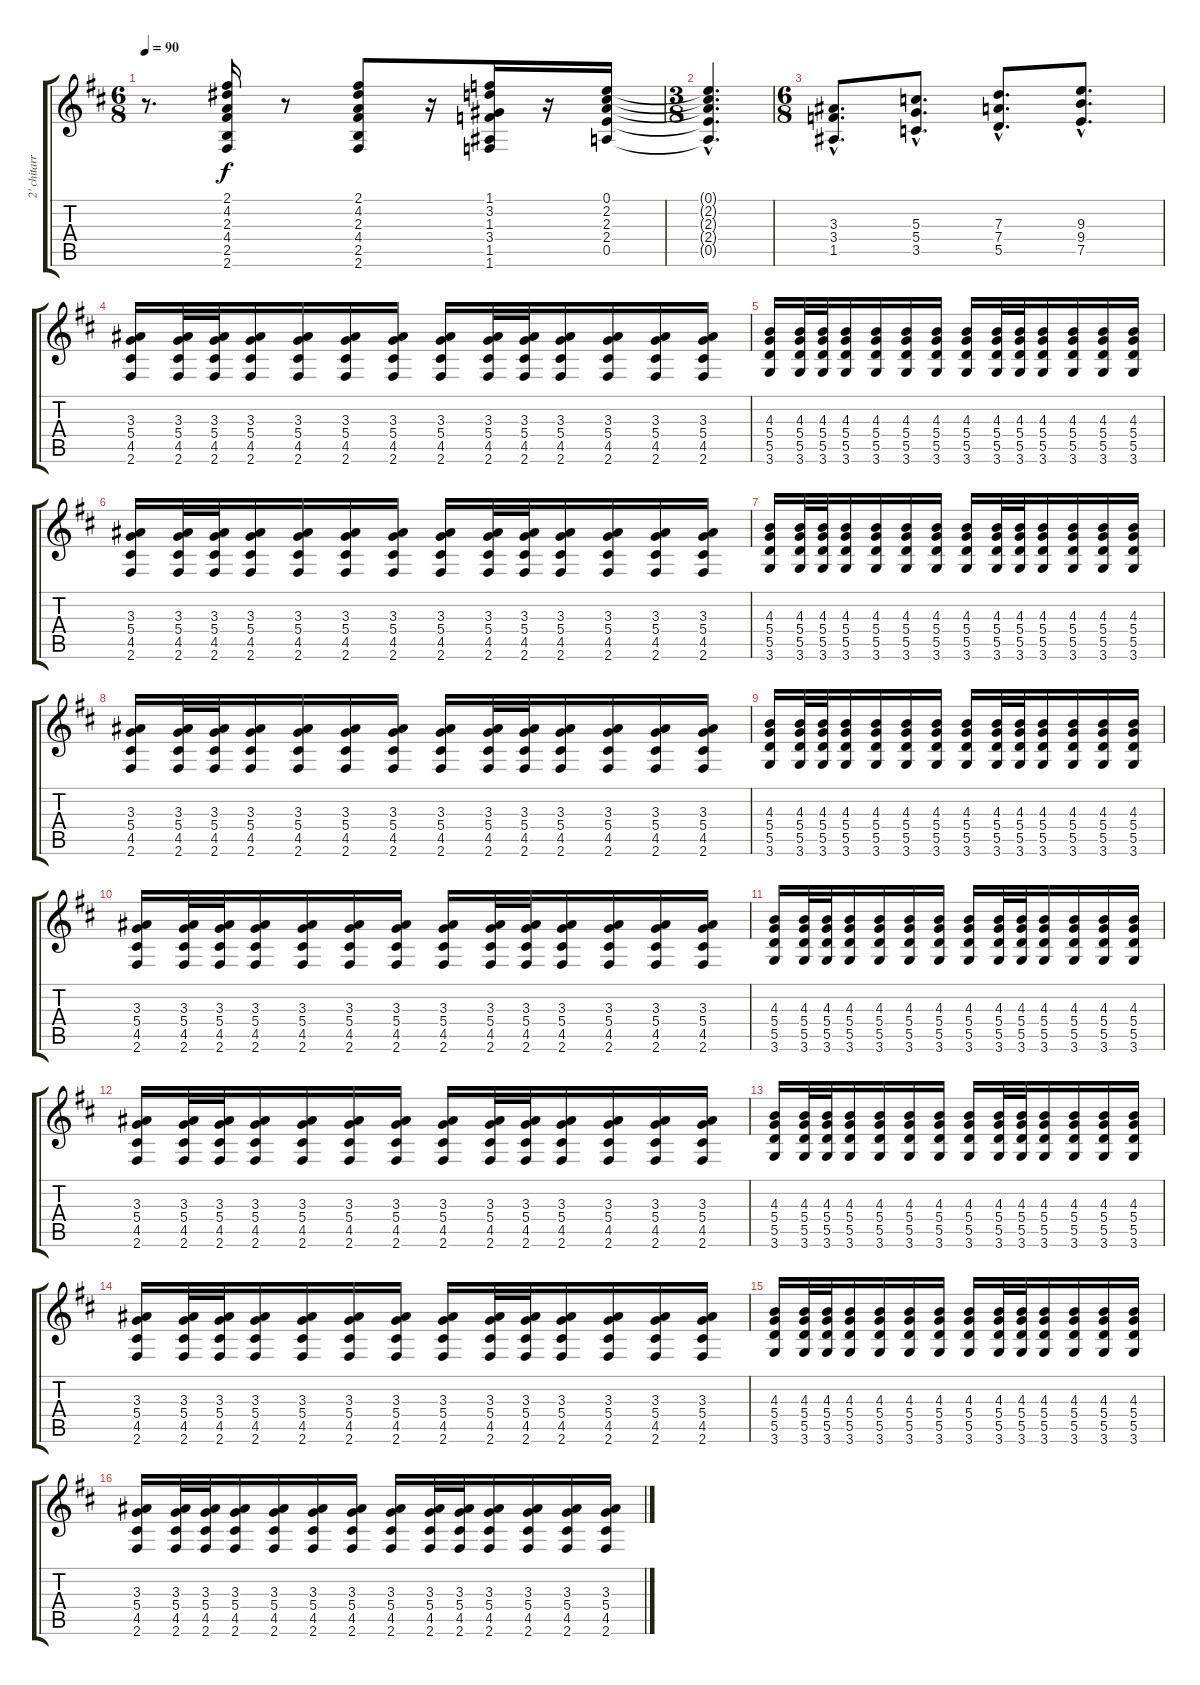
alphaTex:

\track ("2' chitarra" "2' chitarr") {instrument acousticguitarnylon}
\staff {score tabs}
\tuning (E4 B3 G3 D3 A2 E2) {hide}
\ts (6 8)
\tempo 90
\clef g2
\ks bminor
r.8{d dy f} (2.1 4.2 2.3 4.4 2.5 2.6).16 r.8 (2.1 4.2 2.3 4.4 2.5 2.6).8 r.16 (1.1 3.2 1.3 3.4 1.5 1.6).16 r.16 (0.1 2.2 2.3 2.4 0.5).16 |
\ts (3 8)
(0.1{hac t} 2.2{hac t} 2.3{hac t} 2.4{hac t} 0.5{hac t}).4{d} |
\ts (6 8)
(3.3{hac} 3.4{hac} 1.5{hac}).8{d} (5.3{hac} 5.4{hac} 3.5{hac}).8{d} (7.3{hac} 7.4{hac} 5.5{hac}).8{d} (9.3{hac} 9.4{hac} 7.5{hac}).8{d} |
(3.3 5.4 4.5 2.6).16 (3.3 5.4 4.5 2.6).32 (3.3 5.4 4.5 2.6).32 (3.3 5.4 4.5 2.6).16 (3.3 5.4 4.5 2.6).16 (3.3 5.4 4.5 2.6).16 (3.3 5.4 4.5 2.6).16 (3.3 5.4 4.5 2.6).16 (3.3 5.4 4.5 2.6).32 (3.3 5.4 4.5 2.6).32 (3.3 5.4 4.5 2.6).16 (3.3 5.4 4.5 2.6).16 (3.3 5.4 4.5 2.6).16 (3.3 5.4 4.5 2.6).16 |
(4.3 5.4 5.5 3.6).16 (4.3 5.4 5.5 3.6).32 (4.3 5.4 5.5 3.6).32 (4.3 5.4 5.5 3.6).16 (4.3 5.4 5.5 3.6).16 (4.3 5.4 5.5 3.6).16 (4.3 5.4 5.5 3.6).16 (4.3 5.4 5.5 3.6).16 (4.3 5.4 5.5 3.6).32 (4.3 5.4 5.5 3.6).32 (4.3 5.4 5.5 3.6).16 (4.3 5.4 5.5 3.6).16 (4.3 5.4 5.5 3.6).16 (4.3 5.4 5.5 3.6).16 |
(3.3 5.4 4.5 2.6).16 (3.3 5.4 4.5 2.6).32 (3.3 5.4 4.5 2.6).32 (3.3 5.4 4.5 2.6).16 (3.3 5.4 4.5 2.6).16 (3.3 5.4 4.5 2.6).16 (3.3 5.4 4.5 2.6).16 (3.3 5.4 4.5 2.6).16 (3.3 5.4 4.5 2.6).32 (3.3 5.4 4.5 2.6).32 (3.3 5.4 4.5 2.6).16 (3.3 5.4 4.5 2.6).16 (3.3 5.4 4.5 2.6).16 (3.3 5.4 4.5 2.6).16 |
(4.3 5.4 5.5 3.6).16 (4.3 5.4 5.5 3.6).32 (4.3 5.4 5.5 3.6).32 (4.3 5.4 5.5 3.6).16 (4.3 5.4 5.5 3.6).16 (4.3 5.4 5.5 3.6).16 (4.3 5.4 5.5 3.6).16 (4.3 5.4 5.5 3.6).16 (4.3 5.4 5.5 3.6).32 (4.3 5.4 5.5 3.6).32 (4.3 5.4 5.5 3.6).16 (4.3 5.4 5.5 3.6).16 (4.3 5.4 5.5 3.6).16 (4.3 5.4 5.5 3.6).16 |
(3.3 5.4 4.5 2.6).16 (3.3 5.4 4.5 2.6).32 (3.3 5.4 4.5 2.6).32 (3.3 5.4 4.5 2.6).16 (3.3 5.4 4.5 2.6).16 (3.3 5.4 4.5 2.6).16 (3.3 5.4 4.5 2.6).16 (3.3 5.4 4.5 2.6).16 (3.3 5.4 4.5 2.6).32 (3.3 5.4 4.5 2.6).32 (3.3 5.4 4.5 2.6).16 (3.3 5.4 4.5 2.6).16 (3.3 5.4 4.5 2.6).16 (3.3 5.4 4.5 2.6).16 |
(4.3 5.4 5.5 3.6).16 (4.3 5.4 5.5 3.6).32 (4.3 5.4 5.5 3.6).32 (4.3 5.4 5.5 3.6).16 (4.3 5.4 5.5 3.6).16 (4.3 5.4 5.5 3.6).16 (4.3 5.4 5.5 3.6).16 (4.3 5.4 5.5 3.6).16 (4.3 5.4 5.5 3.6).32 (4.3 5.4 5.5 3.6).32 (4.3 5.4 5.5 3.6).16 (4.3 5.4 5.5 3.6).16 (4.3 5.4 5.5 3.6).16 (4.3 5.4 5.5 3.6).16 |
(3.3 5.4 4.5 2.6).16 (3.3 5.4 4.5 2.6).32 (3.3 5.4 4.5 2.6).32 (3.3 5.4 4.5 2.6).16 (3.3 5.4 4.5 2.6).16 (3.3 5.4 4.5 2.6).16 (3.3 5.4 4.5 2.6).16 (3.3 5.4 4.5 2.6).16 (3.3 5.4 4.5 2.6).32 (3.3 5.4 4.5 2.6).32 (3.3 5.4 4.5 2.6).16 (3.3 5.4 4.5 2.6).16 (3.3 5.4 4.5 2.6).16 (3.3 5.4 4.5 2.6).16 |
(4.3 5.4 5.5 3.6).16 (4.3 5.4 5.5 3.6).32 (4.3 5.4 5.5 3.6).32 (4.3 5.4 5.5 3.6).16 (4.3 5.4 5.5 3.6).16 (4.3 5.4 5.5 3.6).16 (4.3 5.4 5.5 3.6).16 (4.3 5.4 5.5 3.6).16 (4.3 5.4 5.5 3.6).32 (4.3 5.4 5.5 3.6).32 (4.3 5.4 5.5 3.6).16 (4.3 5.4 5.5 3.6).16 (4.3 5.4 5.5 3.6).16 (4.3 5.4 5.5 3.6).16 |
(3.3 5.4 4.5 2.6).16 (3.3 5.4 4.5 2.6).32 (3.3 5.4 4.5 2.6).32 (3.3 5.4 4.5 2.6).16 (3.3 5.4 4.5 2.6).16 (3.3 5.4 4.5 2.6).16 (3.3 5.4 4.5 2.6).16 (3.3 5.4 4.5 2.6).16 (3.3 5.4 4.5 2.6).32 (3.3 5.4 4.5 2.6).32 (3.3 5.4 4.5 2.6).16 (3.3 5.4 4.5 2.6).16 (3.3 5.4 4.5 2.6).16 (3.3 5.4 4.5 2.6).16 |
(4.3 5.4 5.5 3.6).16 (4.3 5.4 5.5 3.6).32 (4.3 5.4 5.5 3.6).32 (4.3 5.4 5.5 3.6).16 (4.3 5.4 5.5 3.6).16 (4.3 5.4 5.5 3.6).16 (4.3 5.4 5.5 3.6).16 (4.3 5.4 5.5 3.6).16 (4.3 5.4 5.5 3.6).32 (4.3 5.4 5.5 3.6).32 (4.3 5.4 5.5 3.6).16 (4.3 5.4 5.5 3.6).16 (4.3 5.4 5.5 3.6).16 (4.3 5.4 5.5 3.6).16 |
(3.3 5.4 4.5 2.6).16 (3.3 5.4 4.5 2.6).32 (3.3 5.4 4.5 2.6).32 (3.3 5.4 4.5 2.6).16 (3.3 5.4 4.5 2.6).16 (3.3 5.4 4.5 2.6).16 (3.3 5.4 4.5 2.6).16 (3.3 5.4 4.5 2.6).16 (3.3 5.4 4.5 2.6).32 (3.3 5.4 4.5 2.6).32 (3.3 5.4 4.5 2.6).16 (3.3 5.4 4.5 2.6).16 (3.3 5.4 4.5 2.6).16 (3.3 5.4 4.5 2.6).16 |
(4.3 5.4 5.5 3.6).16 (4.3 5.4 5.5 3.6).32 (4.3 5.4 5.5 3.6).32 (4.3 5.4 5.5 3.6).16 (4.3 5.4 5.5 3.6).16 (4.3 5.4 5.5 3.6).16 (4.3 5.4 5.5 3.6).16 (4.3 5.4 5.5 3.6).16 (4.3 5.4 5.5 3.6).32 (4.3 5.4 5.5 3.6).32 (4.3 5.4 5.5 3.6).16 (4.3 5.4 5.5 3.6).16 (4.3 5.4 5.5 3.6).16 (4.3 5.4 5.5 3.6).16 |
(3.3 5.4 4.5 2.6).16 (3.3 5.4 4.5 2.6).32 (3.3 5.4 4.5 2.6).32 (3.3 5.4 4.5 2.6).16 (3.3 5.4 4.5 2.6).16 (3.3 5.4 4.5 2.6).16 (3.3 5.4 4.5 2.6).16 (3.3 5.4 4.5 2.6).16 (3.3 5.4 4.5 2.6).32 (3.3 5.4 4.5 2.6).32 (3.3 5.4 4.5 2.6).16 (3.3 5.4 4.5 2.6).16 (3.3 5.4 4.5 2.6).16 (3.3 5.4 4.5 2.6).16
